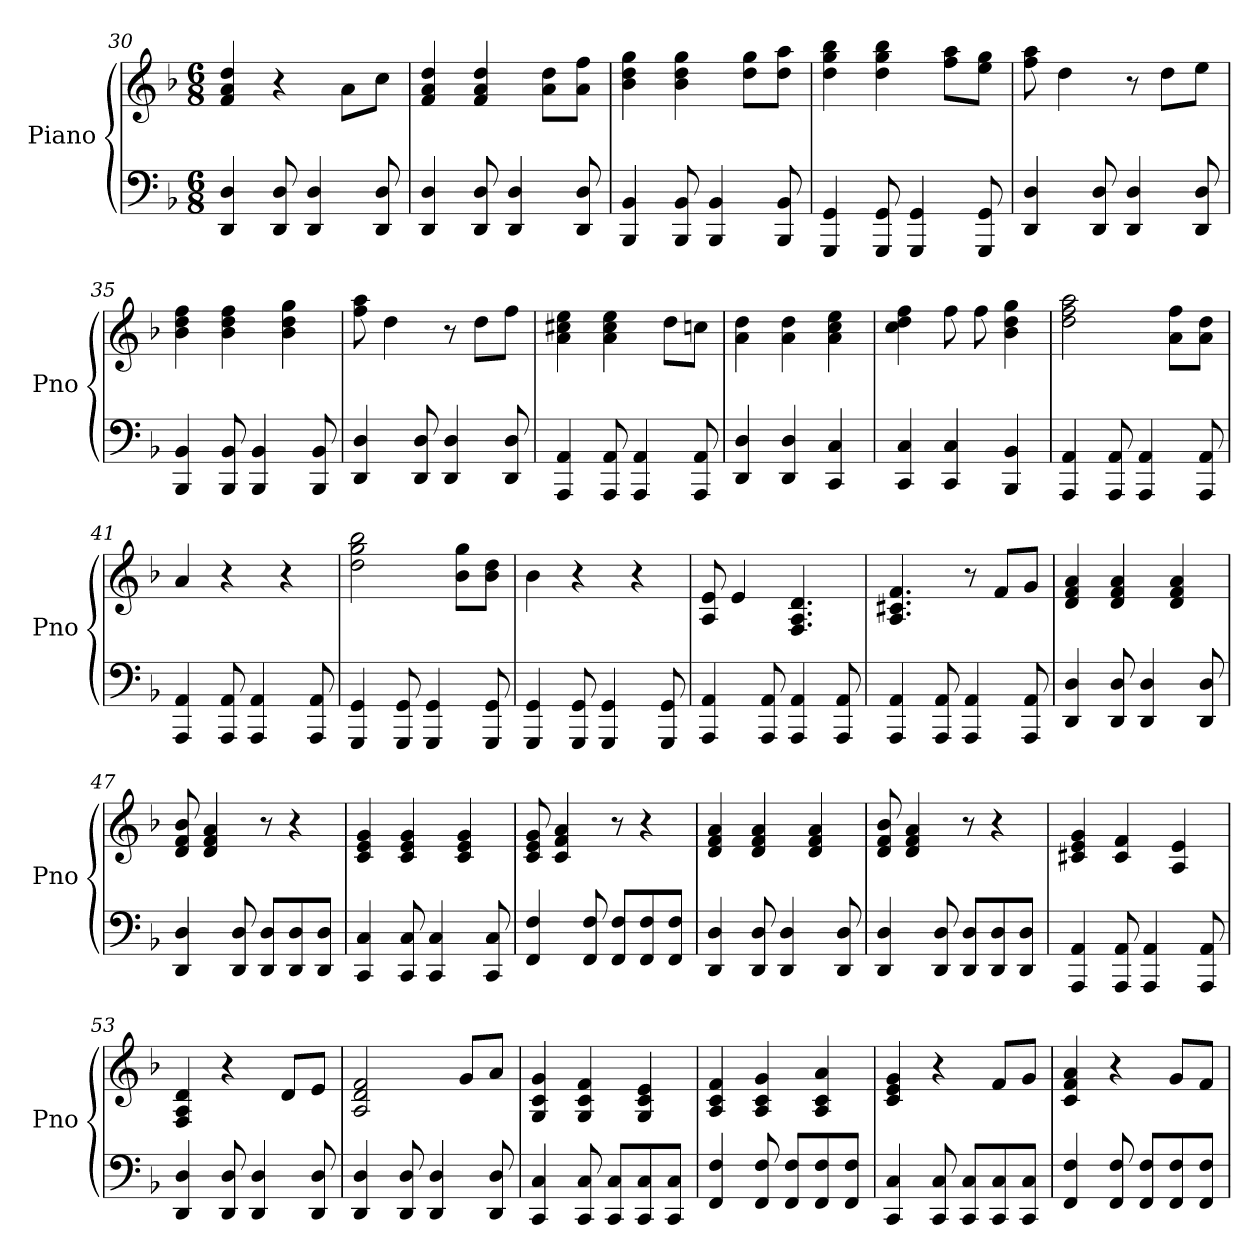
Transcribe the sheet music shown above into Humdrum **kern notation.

**kern	**kern
*part1	*part1
*staff2	*staff1
*I"Piano	*
*I'Pno	*
*clefF4	*clefG2
*k[b-]	*k[b-]
*M6/8	*M6/8
=30	=30
4DD/ 4D/	4f/ 4a/ 4dd/
8DD/ 8D/	4r
4DD/ 4D/	.
.	8a\L
8DD/ 8D/	8cc\J
=31	=31
4DD/ 4D/	4f/ 4a/ 4dd/
8DD/ 8D/	4f/ 4a/ 4dd/
4DD/ 4D/	.
.	8a\ 8dd\L
8DD/ 8D/	8a\ 8ff\J
=32	=32
4BBB-/ 4BB-/	4b-\ 4dd\ 4gg\
8BBB-/ 8BB-/	4b-\ 4dd\ 4gg\
4BBB-/ 4BB-/	.
.	8dd\ 8gg\L
8BBB-/ 8BB-/	8dd\ 8aa\J
=33	=33
4GGG/ 4GG/	4dd\ 4gg\ 4bb-\
8GGG/ 8GG/	4dd\ 4gg\ 4bb-\
4GGG/ 4GG/	.
.	8ff\ 8aa\L
8GGG/ 8GG/	8ee\ 8gg\J
=34	=34
4DD/ 4D/	8ff\ 8aa\
.	4dd\
8DD/ 8D/	.
4DD/ 4D/	8r
.	8dd\L
8DD/ 8D/	8ee\J
=35	=35
4BBB-/ 4BB-/	4b-\ 4dd\ 4ff\
8BBB-/ 8BB-/	4b-\ 4dd\ 4ff\
4BBB-/ 4BB-/	.
.	4b-\ 4dd\ 4gg\
8BBB-/ 8BB-/	.
=36	=36
4DD/ 4D/	8ff\ 8aa\
.	4dd\
8DD/ 8D/	.
4DD/ 4D/	8r
.	8dd\L
8DD/ 8D/	8ff\J
=37	=37
4AAA/ 4AA/	4a\ 4cc#X\ 4ee\
8AAA/ 8AA/	4a\ 4cc#\ 4ee\
4AAA/ 4AA/	.
.	8dd\L
8AAA/ 8AA/	8ccn\J
=38	=38
4DD/ 4D/	4a\ 4dd\
4DD/ 4D/	4a\ 4dd\
4CC/ 4C/	4a\ 4cc\ 4ee\
=39	=39
4CC/ 4C/	4cc\ 4dd\ 4ff\
4CC/ 4C/	8ff\
.	8ff\
4BBB-/ 4BB-/	4b-\ 4dd\ 4gg\
=40	=40
4AAA/ 4AA/	2dd\ 2ff\ 2aa\
8AAA/ 8AA/	.
4AAA/ 4AA/	.
.	8a\ 8ff\L
8AAA/ 8AA/	8a\ 8dd\J
=41	=41
4AAA/ 4AA/	4a/
8AAA/ 8AA/	4r
4AAA/ 4AA/	.
.	4r
8AAA/ 8AA/	.
=42	=42
4GGG/ 4GG/	2dd\ 2gg\ 2bb-\
8GGG/ 8GG/	.
4GGG/ 4GG/	.
.	8b-\ 8gg\L
8GGG/ 8GG/	8b-\ 8dd\J
=43	=43
4GGG/ 4GG/	4b-\
8GGG/ 8GG/	4r
4GGG/ 4GG/	.
.	4r
8GGG/ 8GG/	.
=44	=44
4AAA/ 4AA/	8A/ 8e/
.	4e/
8AAA/ 8AA/	.
4AAA/ 4AA/	4.F/ 4.A/ 4.d/
8AAA/ 8AA/	.
=45	=45
4AAA/ 4AA/	4.A/ 4.c#X/ 4.f/
8AAA/ 8AA/	.
4AAA/ 4AA/	8r
.	8f/L
8AAA/ 8AA/	8g/J
=46	=46
4DD/ 4D/	4d/ 4f/ 4a/
8DD/ 8D/	4d/ 4f/ 4a/
4DD/ 4D/	.
.	4d/ 4f/ 4a/
8DD/ 8D/	.
=47	=47
4DD/ 4D/	8d/ 8f/ 8b-/
.	4d/ 4f/ 4a/
8DD/ 8D/	.
8DD/ 8D/L	8r
8DD/ 8D/	4r
8DD/ 8D/J	.
=48	=48
4CC/ 4C/	4c/ 4e/ 4g/
8CC/ 8C/	4c/ 4e/ 4g/
4CC/ 4C/	.
.	4c/ 4e/ 4g/
8CC/ 8C/	.
=49	=49
4FF/ 4F/	8c/ 8e/ 8g/
.	4c/ 4f/ 4a/
8FF/ 8F/	.
8FF/ 8F/L	8r
8FF/ 8F/	4r
8FF/ 8F/J	.
=50	=50
4DD/ 4D/	4d/ 4f/ 4a/
8DD/ 8D/	4d/ 4f/ 4a/
4DD/ 4D/	.
.	4d/ 4f/ 4a/
8DD/ 8D/	.
=51	=51
4DD/ 4D/	8d/ 8f/ 8b-/
.	4d/ 4f/ 4a/
8DD/ 8D/	.
8DD/ 8D/L	8r
8DD/ 8D/	4r
8DD/ 8D/J	.
=52	=52
4AAA/ 4AA/	4c#X/ 4e/ 4g/
8AAA/ 8AA/	4c#/ 4f/
4AAA/ 4AA/	.
.	4A/ 4e/
8AAA/ 8AA/	.
=53	=53
4DD/ 4D/	4F/ 4A/ 4d/
8DD/ 8D/	4r
4DD/ 4D/	.
.	8d/L
8DD/ 8D/	8e/J
=54	=54
4DD/ 4D/	2A/ 2d/ 2f/
8DD/ 8D/	.
4DD/ 4D/	.
.	8g/L
8DD/ 8D/	8a/J
=55	=55
4CC/ 4C/	4G/ 4c/ 4g/
8CC/ 8C/	4G/ 4c/ 4f/
8CC/ 8C/L	.
8CC/ 8C/	4G/ 4c/ 4e/
8CC/ 8C/J	.
=56	=56
4FF/ 4F/	4A/ 4c/ 4f/
8FF/ 8F/	4A/ 4c/ 4g/
8FF/ 8F/L	.
8FF/ 8F/	4A/ 4c/ 4a/
8FF/ 8F/J	.
=57	=57
4CC/ 4C/	4c/ 4e/ 4g/
8CC/ 8C/	4r
8CC/ 8C/L	.
8CC/ 8C/	8f/L
8CC/ 8C/J	8g/J
=58	=58
4FF/ 4F/	4c/ 4f/ 4a/
8FF/ 8F/	4r
8FF/ 8F/L	.
8FF/ 8F/	8g/L
8FF/ 8F/J	8f/J
=	=
*-	*-
